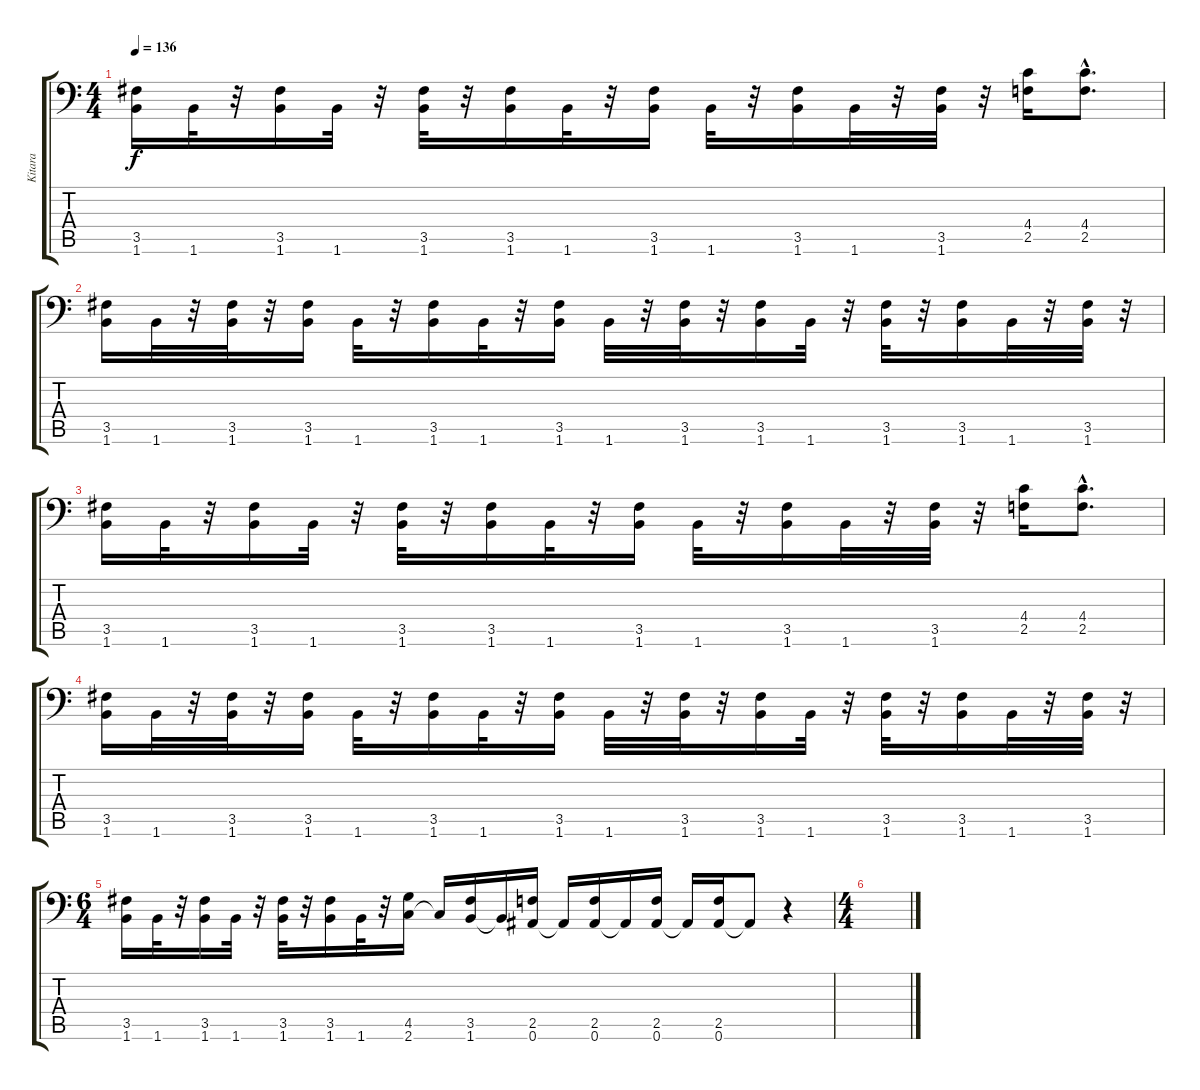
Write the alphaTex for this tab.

\track ("Kitara" "Kitara") {instrument distortionguitar}
\staff {score tabs}
\tuning (Bb3 F3 Db3 Ab2 Eb2 Bb1) {hide}
\ts (4 4)
\tempo 136
\clef f4
\ks c
(3.5 1.6).16{dy f} 1.6.32 r.32 (3.5 1.6).16 1.6.32 r.32 (3.5 1.6).32 r.32 (3.5 1.6).16 1.6.32 r.32 (3.5 1.6).16 1.6.32 r.32 (3.5 1.6).16 1.6.32 r.32 (3.5 1.6).32 r.32 (4.4 2.5).16 (4.4{hac} 2.5{hac}).8{d} |
(3.5 1.6).16 1.6.32 r.32 (3.5 1.6).32 r.32 (3.5 1.6).16 1.6.32 r.32 (3.5 1.6).16 1.6.32 r.32 (3.5 1.6).16 1.6.32 r.32 (3.5 1.6).32 r.32 (3.5 1.6).16 1.6.32 r.32 (3.5 1.6).32 r.32 (3.5 1.6).16 1.6.32 r.32 (3.5 1.6).32 r.32 |
(3.5 1.6).16 1.6.32 r.32 (3.5 1.6).16 1.6.32 r.32 (3.5 1.6).32 r.32 (3.5 1.6).16 1.6.32 r.32 (3.5 1.6).16 1.6.32 r.32 (3.5 1.6).16 1.6.32 r.32 (3.5 1.6).32 r.32 (4.4 2.5).16 (4.4{hac} 2.5{hac}).8{d} |
(3.5 1.6).16 1.6.32 r.32 (3.5 1.6).32 r.32 (3.5 1.6).16 1.6.32 r.32 (3.5 1.6).16 1.6.32 r.32 (3.5 1.6).16 1.6.32 r.32 (3.5 1.6).32 r.32 (3.5 1.6).16 1.6.32 r.32 (3.5 1.6).32 r.32 (3.5 1.6).16 1.6.32 r.32 (3.5 1.6).32 r.32 |
\ts (6 4)
(3.5 1.6).16 1.6.32 r.32 (3.5 1.6).16 1.6.32 r.32 (3.5 1.6).32 r.32 (3.5 1.6).16 1.6.32 r.32 (4.5 2.6).16 2.6{t}.16 (3.5 1.6).16 1.6{t}.16 (2.5 0.6).16 0.6{t}.16 (2.5 0.6).16 0.6{t}.16 (2.5 0.6).16 0.6{t}.16 (2.5 0.6).16 0.6{t}.8 r.4 |
\ts (4 4)
